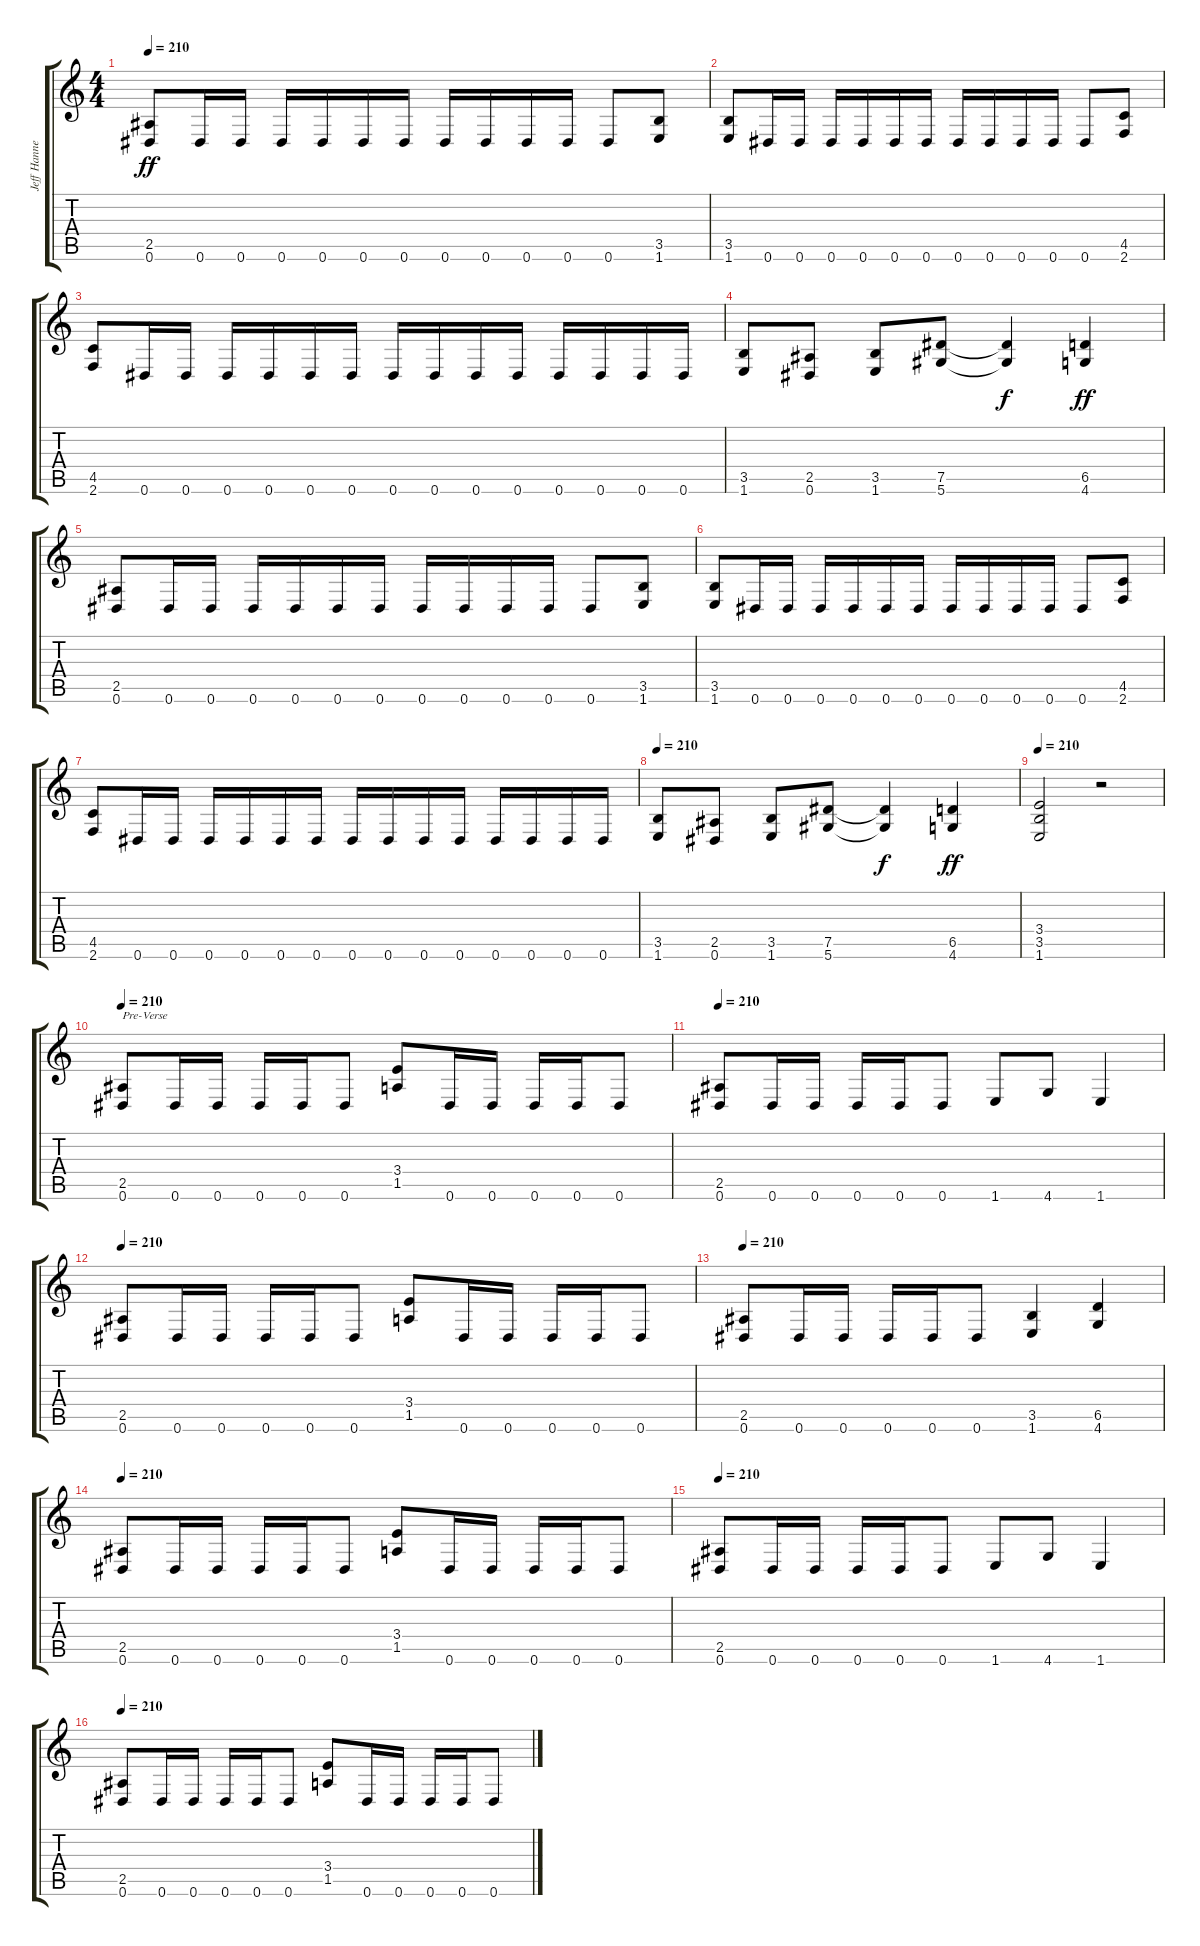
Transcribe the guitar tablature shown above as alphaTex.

\track ("Jeff Hanneman" "Jeff Hanne") {instrument distortionguitar}
\staff {score tabs}
\tuning (Eb4 Bb3 Gb3 Db3 Ab2 Eb2) {hide}
\ts (4 4)
\tempo 210
\clef g2
\ks c
(2.5 0.6).8{dy ff} 0.6.16 0.6.16 0.6.16 0.6.16 0.6.16 0.6.16 0.6.16 0.6.16 0.6.16 0.6.16 0.6.8 (3.5 1.6).8 |
(3.5 1.6).8 0.6.16 0.6.16 0.6.16 0.6.16 0.6.16 0.6.16 0.6.16 0.6.16 0.6.16 0.6.16 0.6.8 (4.5 2.6).8 |
(4.5 2.6).8 0.6.16 0.6.16 0.6.16 0.6.16 0.6.16 0.6.16 0.6.16 0.6.16 0.6.16 0.6.16 0.6.16 0.6.16 0.6.16 0.6.16 |
(3.5 1.6).8 (2.5 0.6).8 (3.5 1.6).8 (7.5 5.6).8 (7.5{t} 5.6{t}).4{dy f} (6.5 4.6).4{dy ff} |
(2.5 0.6).8 0.6.16 0.6.16 0.6.16 0.6.16 0.6.16 0.6.16 0.6.16 0.6.16 0.6.16 0.6.16 0.6.8 (3.5 1.6).8 |
(3.5 1.6).8 0.6.16 0.6.16 0.6.16 0.6.16 0.6.16 0.6.16 0.6.16 0.6.16 0.6.16 0.6.16 0.6.8 (4.5 2.6).8 |
(4.5 2.6).8 0.6.16 0.6.16 0.6.16 0.6.16 0.6.16 0.6.16 0.6.16 0.6.16 0.6.16 0.6.16 0.6.16 0.6.16 0.6.16 0.6.16 |
\tempo 210
(3.5 1.6).8 (2.5 0.6).8 (3.5 1.6).8 (7.5 5.6).8 (7.5{t} 5.6{t}).4{dy f} (6.5 4.6).4{dy ff} |
\tempo 210
(3.4 3.5 1.6).2 r.2 |
\tempo 210
(2.5 0.6).8{txt "Pre-Verse"} 0.6.16 0.6.16 0.6.16 0.6.16 0.6.8 (3.4 1.5).8 0.6.16 0.6.16 0.6.16 0.6.16 0.6.8 |
\tempo 210
(2.5 0.6).8 0.6.16 0.6.16 0.6.16 0.6.16 0.6.8 1.6.8 4.6.8 1.6.4 |
\tempo 210
(2.5 0.6).8 0.6.16 0.6.16 0.6.16 0.6.16 0.6.8 (3.4 1.5).8 0.6.16 0.6.16 0.6.16 0.6.16 0.6.8 |
\tempo 210
(2.5 0.6).8 0.6.16 0.6.16 0.6.16 0.6.16 0.6.8 (3.5 1.6).4 (6.5 4.6).4 |
\tempo 210
(2.5 0.6).8 0.6.16 0.6.16 0.6.16 0.6.16 0.6.8 (3.4 1.5).8 0.6.16 0.6.16 0.6.16 0.6.16 0.6.8 |
\tempo 210
(2.5 0.6).8 0.6.16 0.6.16 0.6.16 0.6.16 0.6.8 1.6.8 4.6.8 1.6.4 |
\tempo 210
(2.5 0.6).8 0.6.16 0.6.16 0.6.16 0.6.16 0.6.8 (3.4 1.5).8 0.6.16 0.6.16 0.6.16 0.6.16 0.6.8
